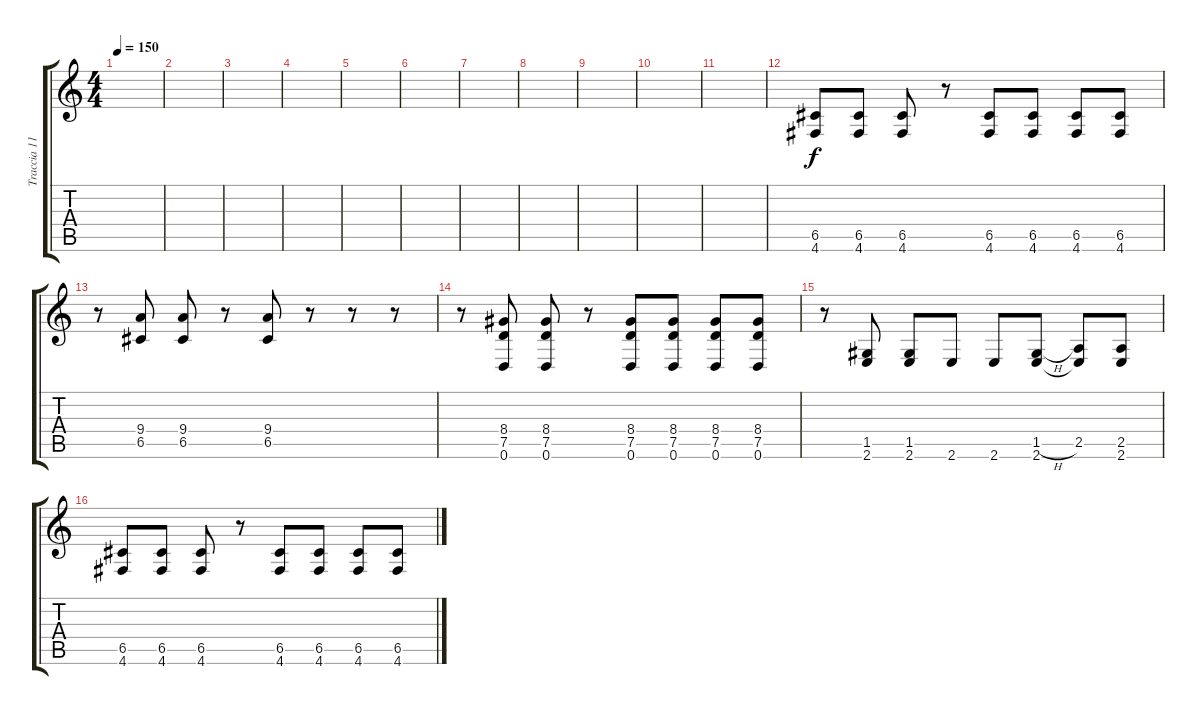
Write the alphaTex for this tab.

\track ("Traccia 11" "Traccia 11") {instrument distortionguitar}
\staff {score tabs}
\tuning (D4 A3 F3 C3 G2 D2) {hide}
\ts (4 4)
\tempo 150
\clef g2
\ks c
|
|
|
|
|
|
|
|
|
|
|
(6.5 4.6).8 (6.5 4.6).8 (6.5 4.6).8 r.8 (6.5 4.6).8 (6.5 4.6).8 (6.5 4.6).8 (6.5 4.6).8 |
r.8 (9.4 6.5).8 (9.4 6.5).8 r.8 (9.4 6.5).8 r.8 r.8 r.8 |
r.8 (8.4 7.5 0.6).8 (8.4 7.5 0.6).8 r.8 (8.4 7.5 0.6).8 (8.4 7.5 0.6).8 (8.4 7.5 0.6).8 (8.4 7.5 0.6).8 |
r.8 (1.5 2.6).8 (1.5 2.6).8 2.6.8 2.6.8 (1.5{h} 2.6).8 (2.5 2.6{t}).8 (2.5 2.6).8 |
(6.5 4.6).8 (6.5 4.6).8 (6.5 4.6).8 r.8 (6.5 4.6).8 (6.5 4.6).8 (6.5 4.6).8 (6.5 4.6).8
